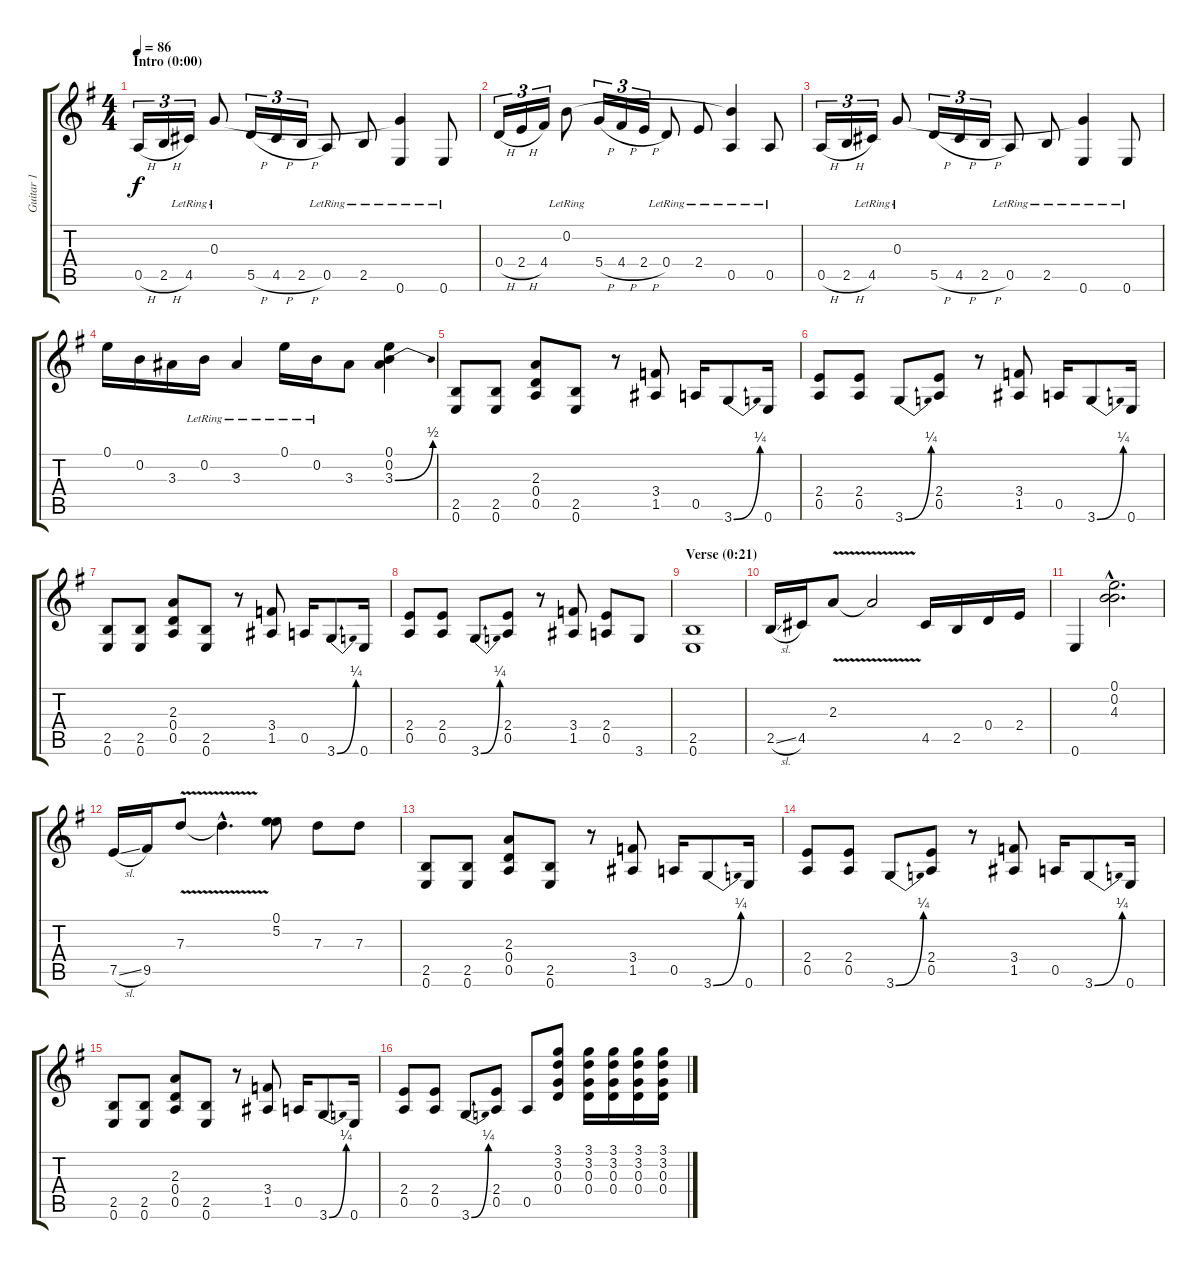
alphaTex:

\track ("Guitar 1" "Guitar 1") {instrument distortionguitar}
\staff {score tabs}
\tuning (E4 B3 G3 D3 A2 E2) {hide}
\ts (4 4)
\section ("" "Intro (0:00)")
\tempo 86
\clef g2
\ks eminor
0.5{h}.16{tu (3 2) dy f instrument electricguitarclean} 2.5{h}.16{tu (3 2)} 4.5{lr}.16{tu (3 2)} 0.3{lr}.8 5.5{h}.16{tu (3 2)} 4.5{h}.16{tu (3 2)} 2.5{h}.16{tu (3 2)} 0.5{lr}.8 2.5{lr}.8 (0.3{t} 0.6{lr}).4 0.6{lr}.8 |
0.4{h}.16{tu (3 2)} 2.4{h}.16{tu (3 2)} 4.4.16{tu (3 2)} 0.2{lr}.8 5.4{h}.16{tu (3 2)} 4.4{h}.16{tu (3 2)} 2.4{h}.16{tu (3 2)} 0.4{lr}.8 2.4{lr}.8 (0.2{t} 0.5{lr}).4 0.5{lr}.8 |
0.5{h}.16{tu (3 2)} 2.5{h}.16{tu (3 2)} 4.5{lr}.16{tu (3 2)} 0.3{lr}.8 5.5{h}.16{tu (3 2)} 4.5{h}.16{tu (3 2)} 2.5{h}.16{tu (3 2)} 0.5{lr}.8 2.5{lr}.8 (0.3{t} 0.6{lr}).4 0.6{lr}.8 |
0.1.16 0.2.16 3.3.16 0.2{lr}.16 3.3{lr}.4 0.1{lr}.16 0.2{lr}.16 3.3.8 (0.1 0.2 3.3{be (bend 0 0 60 2)}).4 |
(2.5 0.6).8{instrument distortionguitar} (2.5 0.6).8 (2.3 0.4 0.5).8 (2.5 0.6).8 r.8 (3.4 1.5).8 0.5.16 3.6{be (bend 0 0 60 1)}.8 0.6.16 |
(2.4 0.5).8 (2.4 0.5).8 3.6{be (bend 0 0 60 1)}.8 (2.4 0.5).8 r.8 (3.4 1.5).8 0.5.16 3.6{be (bend 0 0 60 1)}.8 0.6.16 |
(2.5 0.6).8 (2.5 0.6).8 (2.3 0.4 0.5).8 (2.5 0.6).8 r.8 (3.4 1.5).8 0.5.16 3.6{be (bend 0 0 60 1)}.8 0.6.16 |
(2.4 0.5).8 (2.4 0.5).8 3.6{be (bend 0 0 60 1)}.8 (2.4 0.5).8 r.8 (3.4 1.5).8 (2.4 0.5).8 3.6.8 |
\section ("" "Verse (0:21)")
(2.5 0.6).1 |
2.5{sl}.16 4.5.16 2.3{v}.8 2.3{t}.2 4.5.16 2.5.16 0.4.16 2.4.16 |
0.6.4 (0.1{hac} 0.2{hac} 4.3{hac}).2{d} |
7.5{sl}.16 9.5.16 7.3{v}.8 7.3{hac t}.4{d} (0.1 5.2).8 7.3.8 7.3.8 |
(2.5 0.6).8 (2.5 0.6).8 (2.3 0.4 0.5).8 (2.5 0.6).8 r.8 (3.4 1.5).8 0.5.16 3.6{be (bend 0 0 60 1)}.8 0.6.16 |
(2.4 0.5).8 (2.4 0.5).8 3.6{be (bend 0 0 60 1)}.8 (2.4 0.5).8 r.8 (3.4 1.5).8 0.5.16 3.6{be (bend 0 0 60 1)}.8 0.6.16 |
(2.5 0.6).8 (2.5 0.6).8 (2.3 0.4 0.5).8 (2.5 0.6).8 r.8 (3.4 1.5).8 0.5.16 3.6{be (bend 0 0 60 1)}.8 0.6.16 |
(2.4 0.5).8 (2.4 0.5).8 3.6{be (bend 0 0 60 1)}.8 (2.4 0.5).8 0.5.8 (3.1 3.2 0.3 0.4).8 (3.1 3.2 0.3 0.4).16 (3.1 3.2 0.3 0.4).16 (3.1 3.2 0.3 0.4).16 (3.1 3.2 0.3 0.4).16
